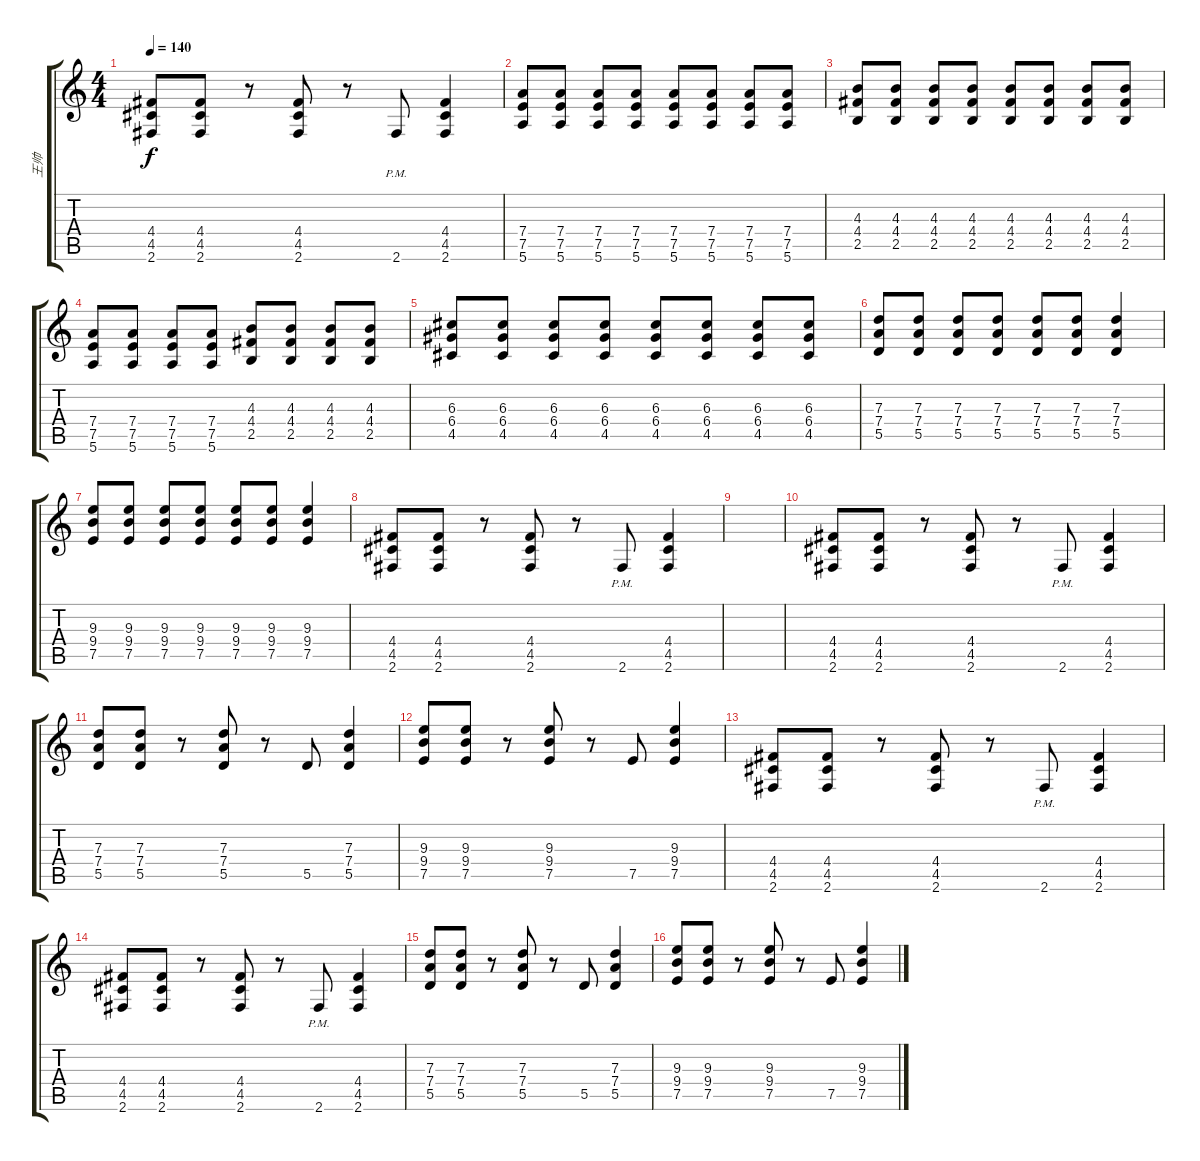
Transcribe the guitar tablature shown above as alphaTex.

\track ("王帅" "王帅") {instrument distortionguitar}
\staff {score tabs}
\tuning (E4 B3 G3 D3 A2 E2) {hide}
\ts (4 4)
\tempo 140
\clef g2
\ks c
(4.4 4.5 2.6).8{dy f} (4.4 4.5 2.6).8 r.8 (4.4 4.5 2.6).8 r.8 2.6{pm}.8 (4.4 4.5 2.6).4 |
(7.4 7.5 5.6).8 (7.4 7.5 5.6).8 (7.4 7.5 5.6).8 (7.4 7.5 5.6).8 (7.4 7.5 5.6).8 (7.4 7.5 5.6).8 (7.4 7.5 5.6).8 (7.4 7.5 5.6).8 |
(4.3 4.4 2.5).8 (4.3 4.4 2.5).8 (4.3 4.4 2.5).8 (4.3 4.4 2.5).8 (4.3 4.4 2.5).8 (4.3 4.4 2.5).8 (4.3 4.4 2.5).8 (4.3 4.4 2.5).8 |
(7.4 7.5 5.6).8 (7.4 7.5 5.6).8 (7.4 7.5 5.6).8 (7.4 7.5 5.6).8 (4.3 4.4 2.5).8 (4.3 4.4 2.5).8 (4.3 4.4 2.5).8 (4.3 4.4 2.5).8 |
(6.3 6.4 4.5).8 (6.3 6.4 4.5).8 (6.3 6.4 4.5).8 (6.3 6.4 4.5).8 (6.3 6.4 4.5).8 (6.3 6.4 4.5).8 (6.3 6.4 4.5).8 (6.3 6.4 4.5).8 |
(7.3 7.4 5.5).8 (7.3 7.4 5.5).8 (7.3 7.4 5.5).8 (7.3 7.4 5.5).8 (7.3 7.4 5.5).8 (7.3 7.4 5.5).8 (7.3 7.4 5.5).4 |
(9.3 9.4 7.5).8 (9.3 9.4 7.5).8 (9.3 9.4 7.5).8 (9.3 9.4 7.5).8{txt ""} (9.3 9.4 7.5).8 (9.3 9.4 7.5).8 (9.3 9.4 7.5).4 |
(4.4 4.5 2.6).8 (4.4 4.5 2.6).8 r.8 (4.4 4.5 2.6).8 r.8 2.6{pm}.8 (4.4 4.5 2.6).4 |
|
(4.4 4.5 2.6).8 (4.4 4.5 2.6).8 r.8 (4.4 4.5 2.6).8 r.8 2.6{pm}.8 (4.4 4.5 2.6).4 |
(7.3 7.4 5.5).8 (7.3 7.4 5.5).8 r.8 (7.3 7.4 5.5).8 r.8 5.5.8 (7.3 7.4 5.5).4 |
(9.3 9.4 7.5).8 (9.3 9.4 7.5).8 r.8 (9.3 9.4 7.5).8 r.8 7.5.8 (9.3 9.4 7.5).4 |
(4.4 4.5 2.6).8 (4.4 4.5 2.6).8 r.8 (4.4 4.5 2.6).8 r.8 2.6{pm}.8 (4.4 4.5 2.6).4 |
(4.4 4.5 2.6).8 (4.4 4.5 2.6).8 r.8 (4.4 4.5 2.6).8 r.8 2.6{pm}.8 (4.4 4.5 2.6).4 |
(7.3 7.4 5.5).8 (7.3 7.4 5.5).8 r.8 (7.3 7.4 5.5).8 r.8 5.5.8 (7.3 7.4 5.5).4 |
(9.3 9.4 7.5).8 (9.3 9.4 7.5).8 r.8 (9.3 9.4 7.5).8 r.8 7.5.8 (9.3 9.4 7.5).4
